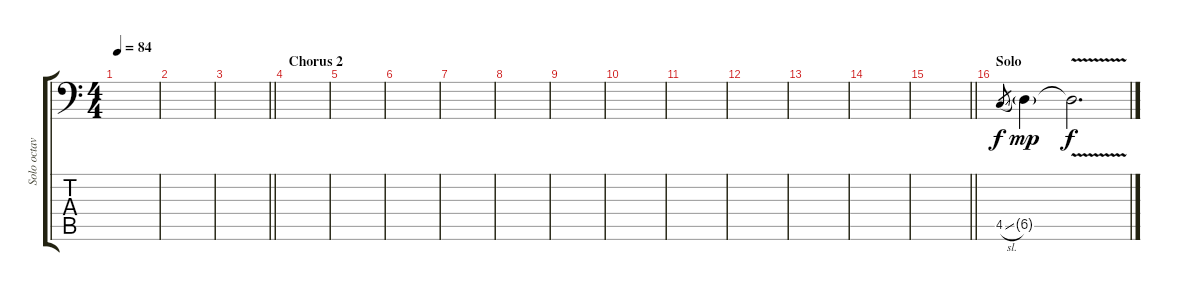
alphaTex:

\track ("Solo octave effect" "Solo octav") {instrument overdrivenguitar}
\staff {score tabs}
\tuning (Eb3 Bb2 Gb2 Db2 Ab1 Eb1) {hide}
\ts (4 4)
\tempo 84
\clef f4
\ks c
|
|
\barLineRight lightlight
|
\section ("" "Chorus 2")
|
|
|
|
|
|
|
|
|
|
|
\barLineRight lightlight
|
\section ("" "Solo")
4.5{sl}.8{gr} 6.5{g}.4{dy mp volume 13 balance 6 instrument distortionguitar} 6.5{v t}.2{d dy f}
